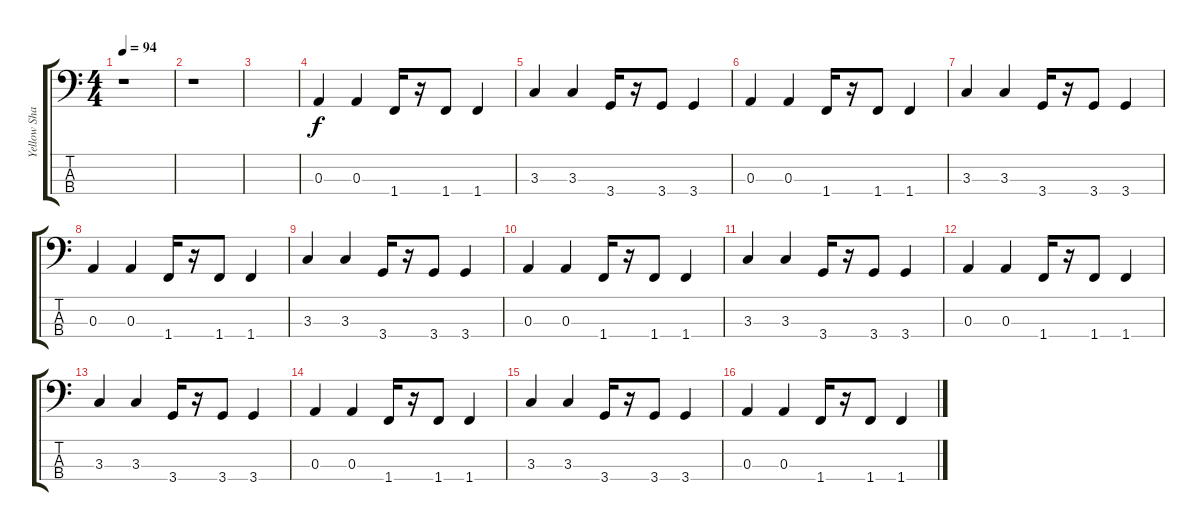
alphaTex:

\track ("Yellow Shade" "Yellow Sha") {instrument electricbassfinger}
\staff {score tabs}
\tuning (G2 D2 A1 E1) {hide}
\ts (4 4)
\tempo 94
\clef f4
\ks c
r.1{dy f} |
r.1 |
|
0.3.4 0.3.4 1.4.16 r.16 1.4.8 1.4.4 |
3.3.4 3.3.4 3.4.16 r.16 3.4.8 3.4.4 |
0.3.4 0.3.4 1.4.16 r.16 1.4.8 1.4.4 |
3.3.4 3.3.4 3.4.16 r.16 3.4.8 3.4.4 |
0.3.4 0.3.4 1.4.16 r.16 1.4.8 1.4.4 |
3.3.4 3.3.4 3.4.16 r.16 3.4.8 3.4.4 |
0.3.4 0.3.4 1.4.16 r.16 1.4.8 1.4.4 |
3.3.4 3.3.4 3.4.16 r.16 3.4.8 3.4.4 |
0.3.4 0.3.4 1.4.16 r.16 1.4.8 1.4.4 |
3.3.4 3.3.4 3.4.16 r.16 3.4.8 3.4.4 |
0.3.4 0.3.4 1.4.16 r.16 1.4.8 1.4.4 |
3.3.4 3.3.4 3.4.16 r.16 3.4.8 3.4.4 |
0.3.4 0.3.4 1.4.16 r.16 1.4.8 1.4.4
